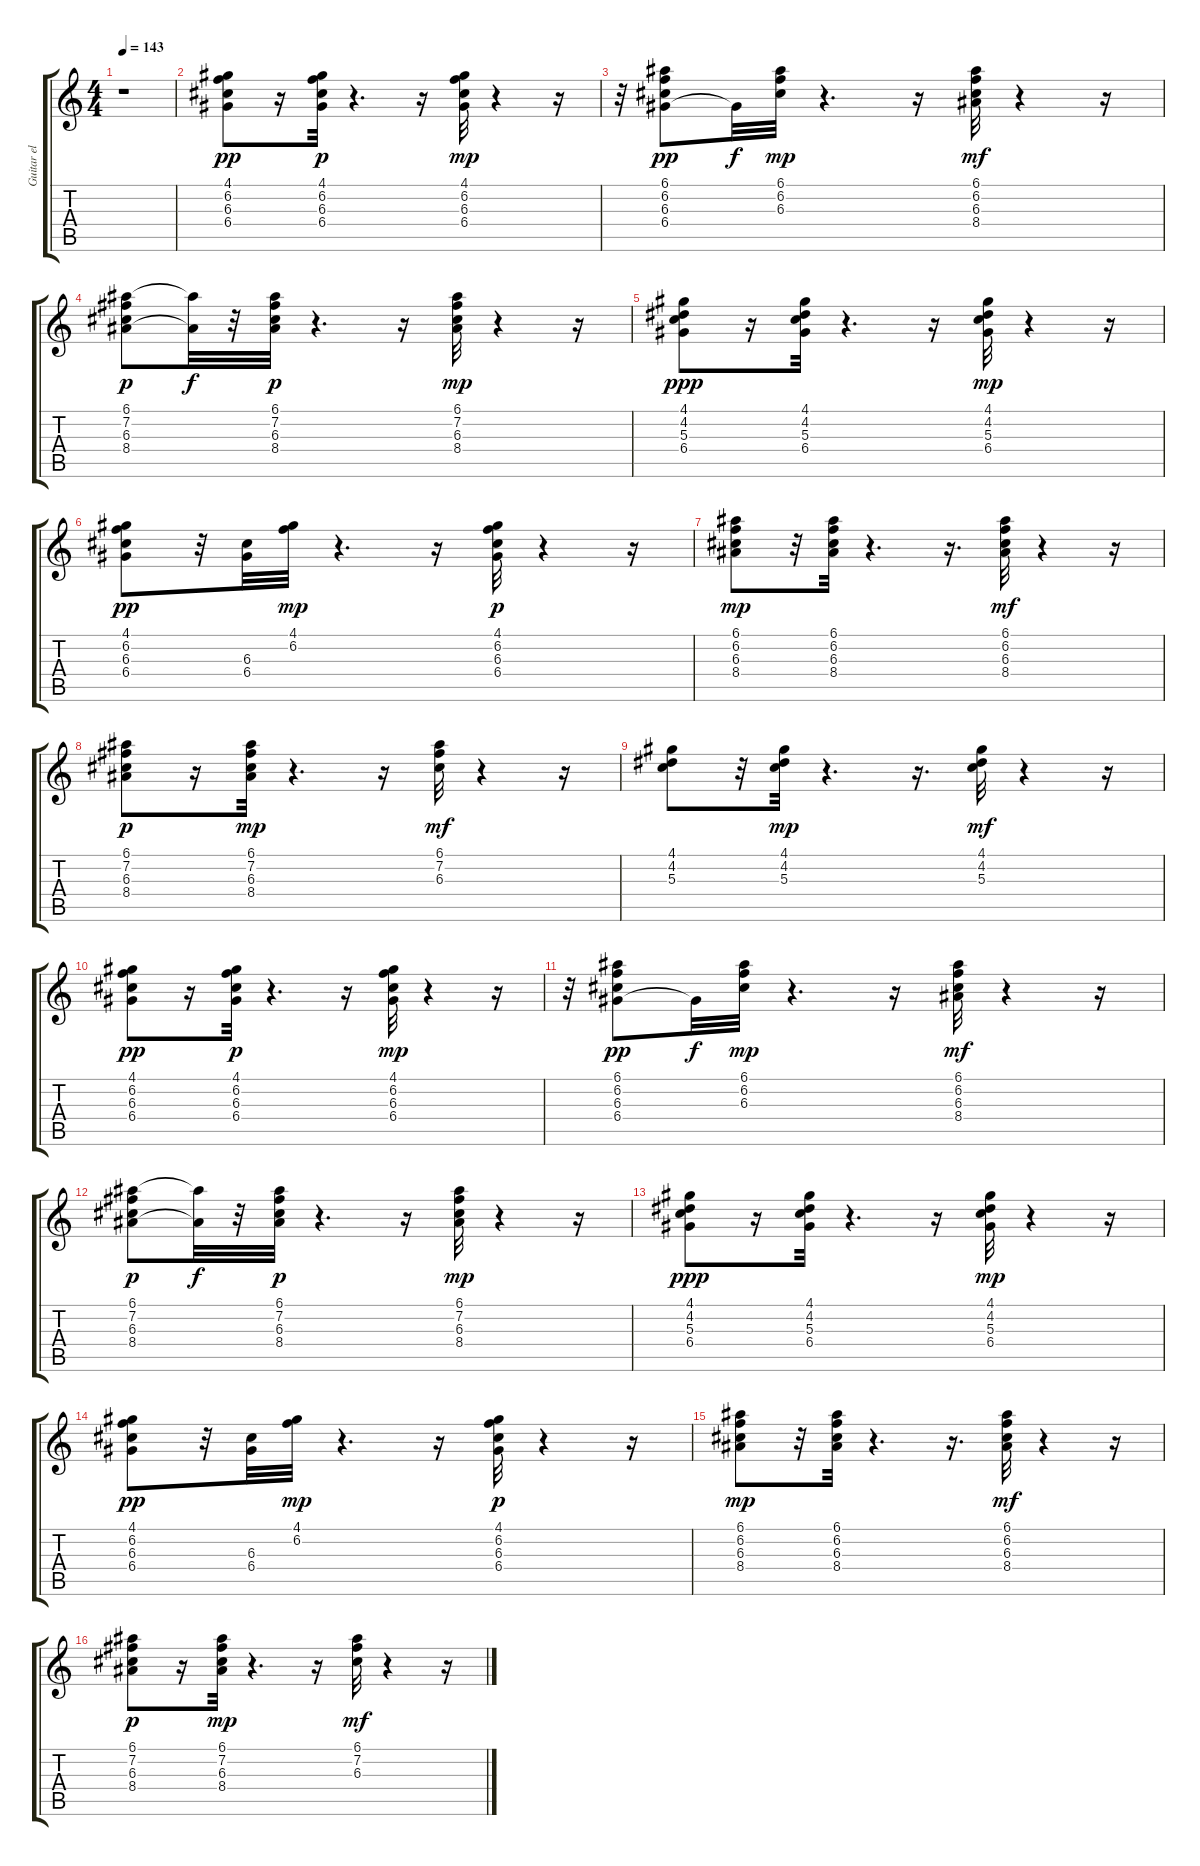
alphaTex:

\track ("Guitar el" "Guitar el") {instrument electricguitarjazz}
\staff {score tabs}
\tuning (E4 B3 G3 D3 A2 E2) {hide}
\ts (4 4)
\tempo 143
\clef g2
\ks c
r.1{dy pp instrument electricguitarjazz} |
(4.1 6.2 6.3 6.4).8 r.16 (4.1 6.2 6.3 6.4).32{dy p} r.4{d} r.16 (4.1 6.2 6.3 6.4).32{dy mp} r.4 r.16 |
r.32 (6.1 6.2 6.3 6.4).8{dy pp} 6.4{t}.32{dy f} (6.1 6.2 6.3).32{dy mp} r.4{d} r.16 (6.1 6.2 6.3 8.4).32{dy mf} r.4 r.16 |
(6.1 7.2 6.3 8.4).8{dy p} (6.1{t} 8.4{t}).32{dy f} r.32 (6.1 7.2 6.3 8.4).32{dy p} r.4{d} r.16 (6.1 7.2 6.3 8.4).32{dy mp} r.4 r.16 |
(4.1 4.2 5.3 6.4).8{dy ppp} r.16 (4.1 4.2 5.3 6.4).32 r.4{d} r.16 (4.1 4.2 5.3 6.4).32{dy mp} r.4 r.16 |
(4.1 6.2 6.3 6.4).8{dy pp} r.32 (6.3 6.4).32 (4.1 6.2).32{dy mp} r.4{d} r.16 (4.1 6.2 6.3 6.4).32{dy p} r.4 r.16 |
(6.1 6.2 6.3 8.4).8{dy mp} r.32 (6.1 6.2 6.3 8.4).32 r.4{d} r.16{d} (6.1 6.2 6.3 8.4).32{dy mf} r.4 r.16 |
(6.1 7.2 6.3 8.4).8{dy p} r.16 (6.1 7.2 6.3 8.4).32{dy mp} r.4{d} r.16 (6.1 7.2 6.3).32{dy mf} r.4 r.16 |
(4.1 4.2 5.3).8 r.32 (4.1 4.2 5.3).32{dy mp} r.4{d} r.16{d} (4.1 4.2 5.3).32{dy mf} r.4 r.16 |
(4.1 6.2 6.3 6.4).8{dy pp} r.16 (4.1 6.2 6.3 6.4).32{dy p} r.4{d} r.16 (4.1 6.2 6.3 6.4).32{dy mp} r.4 r.16 |
r.32 (6.1 6.2 6.3 6.4).8{dy pp} 6.4{t}.32{dy f} (6.1 6.2 6.3).32{dy mp} r.4{d} r.16 (6.1 6.2 6.3 8.4).32{dy mf} r.4 r.16 |
(6.1 7.2 6.3 8.4).8{dy p} (6.1{t} 8.4{t}).32{dy f} r.32 (6.1 7.2 6.3 8.4).32{dy p} r.4{d} r.16 (6.1 7.2 6.3 8.4).32{dy mp} r.4 r.16 |
(4.1 4.2 5.3 6.4).8{dy ppp} r.16 (4.1 4.2 5.3 6.4).32 r.4{d} r.16 (4.1 4.2 5.3 6.4).32{dy mp} r.4 r.16 |
(4.1 6.2 6.3 6.4).8{dy pp} r.32 (6.3 6.4).32 (4.1 6.2).32{dy mp} r.4{d} r.16 (4.1 6.2 6.3 6.4).32{dy p} r.4 r.16 |
(6.1 6.2 6.3 8.4).8{dy mp} r.32 (6.1 6.2 6.3 8.4).32 r.4{d} r.16{d} (6.1 6.2 6.3 8.4).32{dy mf} r.4 r.16 |
(6.1 7.2 6.3 8.4).8{dy p} r.16 (6.1 7.2 6.3 8.4).32{dy mp} r.4{d} r.16 (6.1 7.2 6.3).32{dy mf} r.4 r.16
